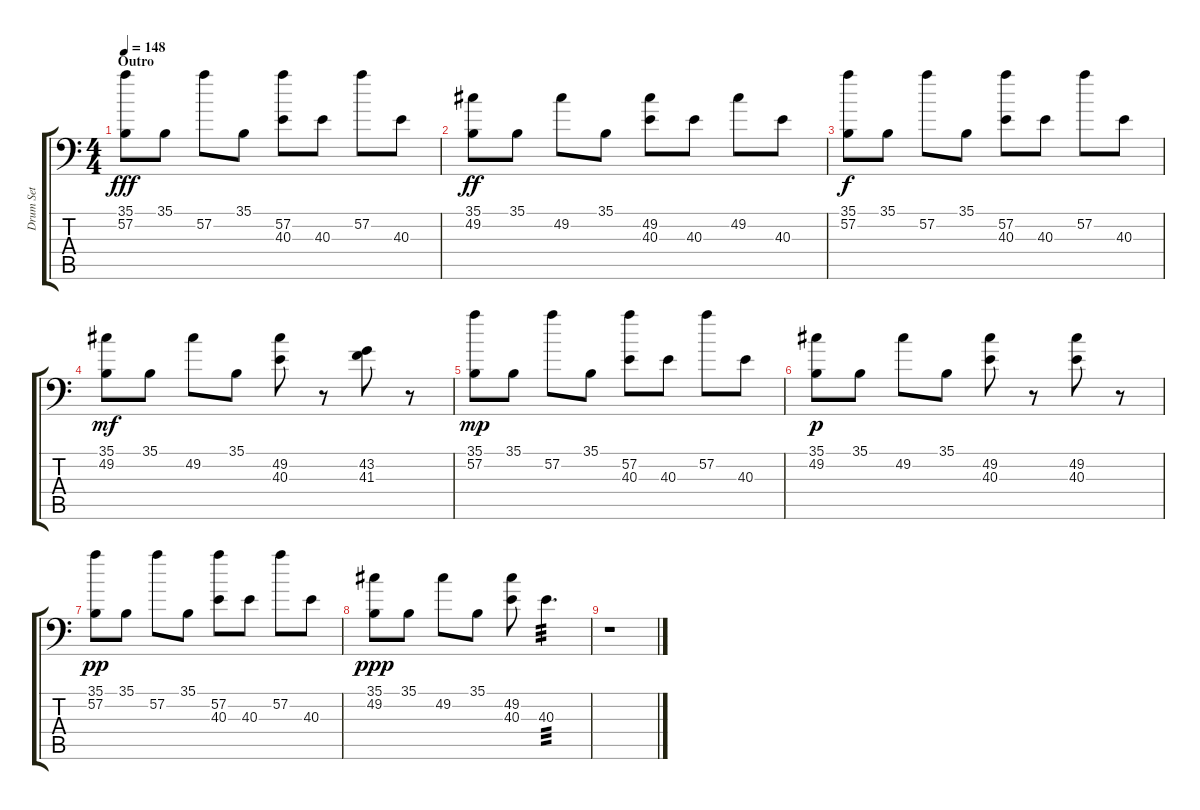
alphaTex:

\track ("Drum Set" "Drum Set") {instrument acousticgrandpiano}
\staff {score tabs}
\tuning (C-1 C-1 C-1 C-1 C-1 C-1) {hide}
\ts (4 4)
\section ("" "Outro")
\tempo 148
\clef f4
\ks c
(35.1 57.2).8{dy fff} 35.1.8 57.2.8 35.1.8 (57.2 40.3).8 40.3.8 57.2.8 40.3.8 |
(35.1 49.2).8{dy ff} 35.1.8 49.2.8 35.1.8 (49.2 40.3).8 40.3.8 49.2.8 40.3.8 |
(35.1 57.2).8{dy f} 35.1.8 57.2.8 35.1.8 (57.2 40.3).8 40.3.8 57.2.8 40.3.8 |
(35.1 49.2).8{dy mf} 35.1.8 49.2.8 35.1.8 (49.2 40.3).8 r.8 (43.2 41.3).8 r.8 |
(35.1 57.2).8{dy mp} 35.1.8 57.2.8 35.1.8 (57.2 40.3).8 40.3.8 57.2.8 40.3.8 |
(35.1 49.2).8{dy p} 35.1.8 49.2.8 35.1.8 (49.2 40.3).8 r.8 (49.2 40.3).8 r.8 |
(35.1 57.2).8{dy pp} 35.1.8 57.2.8 35.1.8 (57.2 40.3).8 40.3.8 57.2.8 40.3.8 |
(35.1 49.2).8{dy ppp} 35.1.8 49.2.8 35.1.8 (49.2 40.3).8 40.3.4{d tp 3} |
r.1
